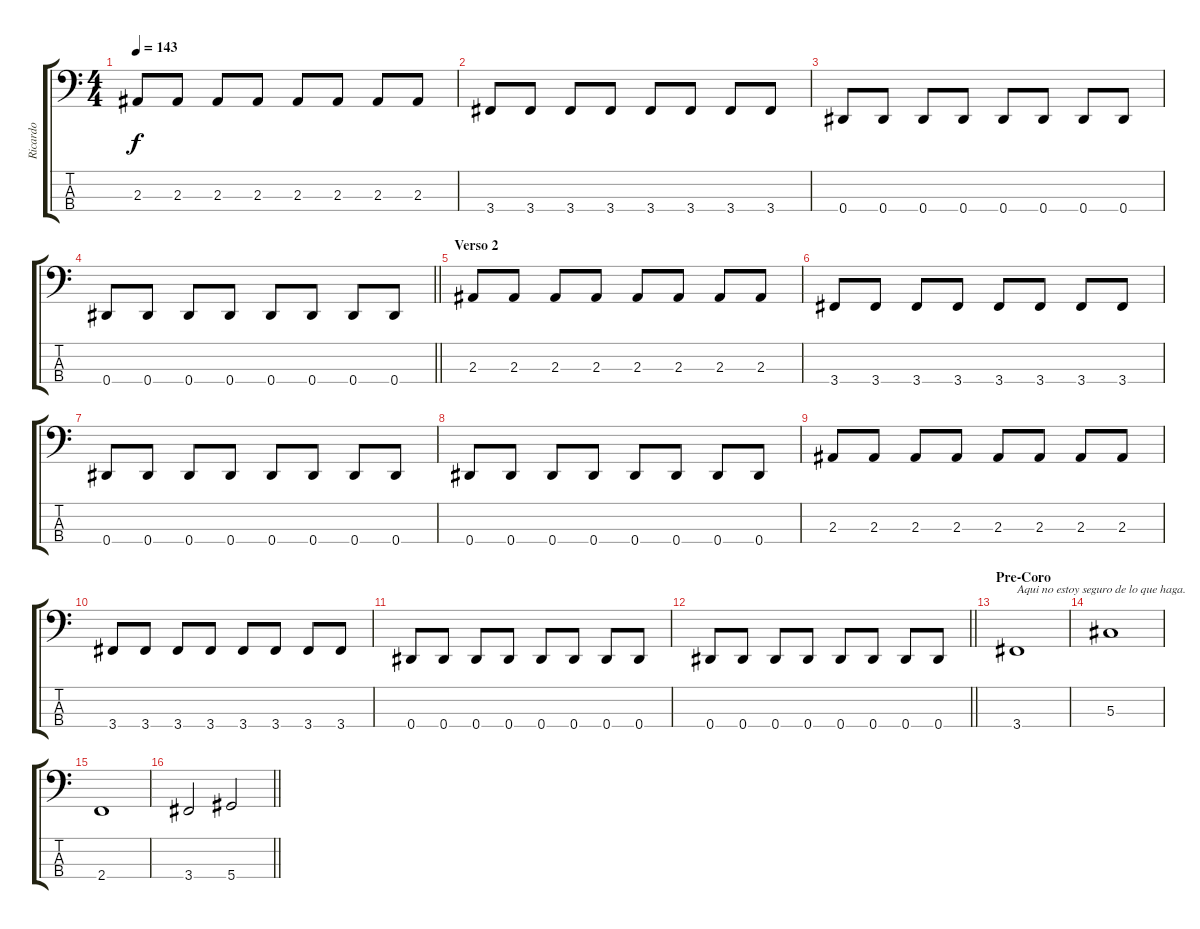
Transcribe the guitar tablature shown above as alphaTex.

\track ("Ricardo" "Ricardo") {instrument electricbasspick}
\staff {score tabs}
\tuning (Gb2 Db2 Ab1 Eb1) {hide}
\ts (4 4)
\tempo 143
\clef f4
\ks c
2.3.8{dy f} 2.3.8 2.3.8 2.3.8 2.3.8 2.3.8 2.3.8 2.3.8 |
3.4.8 3.4.8 3.4.8 3.4.8 3.4.8 3.4.8 3.4.8 3.4.8 |
0.4.8 0.4.8 0.4.8 0.4.8 0.4.8 0.4.8 0.4.8 0.4.8 |
\barLineRight lightlight
0.4.8 0.4.8 0.4.8 0.4.8 0.4.8 0.4.8 0.4.8 0.4.8 |
\section ("" "Verso 2")
2.3.8 2.3.8 2.3.8 2.3.8 2.3.8 2.3.8 2.3.8 2.3.8 |
3.4.8 3.4.8 3.4.8 3.4.8 3.4.8 3.4.8 3.4.8 3.4.8 |
0.4.8 0.4.8 0.4.8 0.4.8 0.4.8 0.4.8 0.4.8 0.4.8 |
0.4.8 0.4.8 0.4.8 0.4.8 0.4.8 0.4.8 0.4.8 0.4.8 |
2.3.8 2.3.8 2.3.8 2.3.8 2.3.8 2.3.8 2.3.8 2.3.8 |
3.4.8 3.4.8 3.4.8 3.4.8 3.4.8 3.4.8 3.4.8 3.4.8 |
0.4.8 0.4.8 0.4.8 0.4.8 0.4.8 0.4.8 0.4.8 0.4.8 |
\barLineRight lightlight
0.4.8 0.4.8 0.4.8 0.4.8 0.4.8 0.4.8 0.4.8 0.4.8 |
\section ("" "Pre-Coro")
3.4.1{txt "Aqui no estoy seguro de lo que haga."} |
5.3.1 |
2.4.1 |
\barLineRight lightlight
3.4.2 5.4.2
